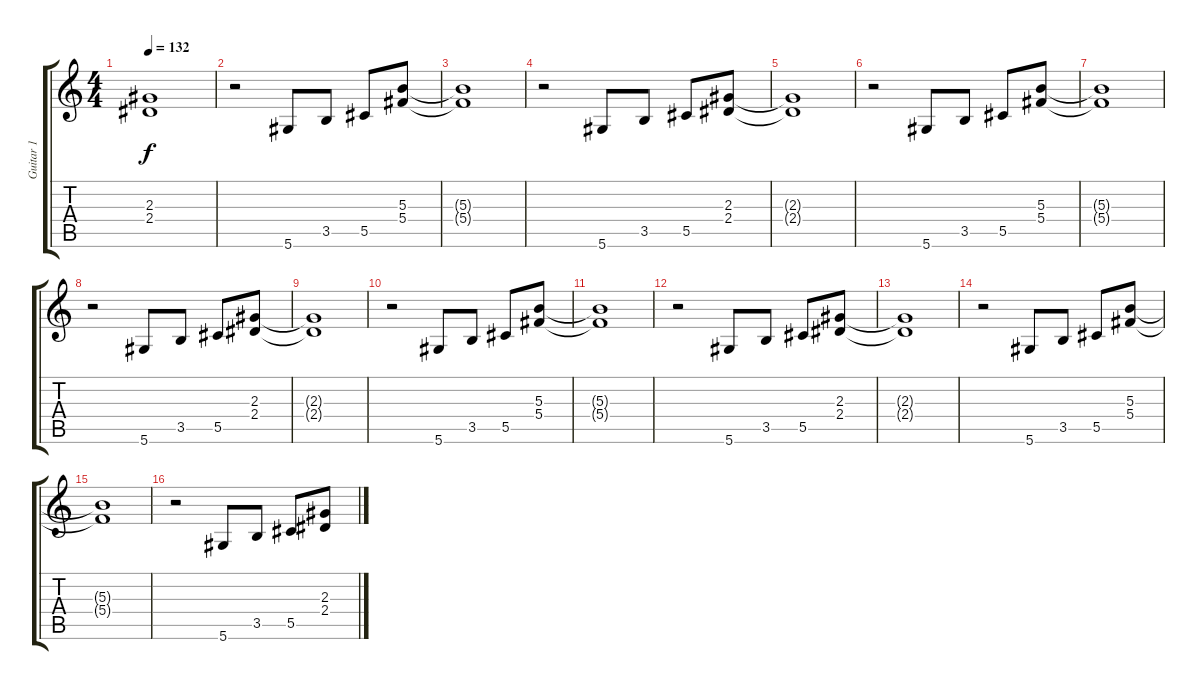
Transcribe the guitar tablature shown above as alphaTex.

\track ("Guitar 1" "Guitar 1") {instrument distortionguitar}
\staff {score tabs}
\tuning (Eb4 Bb3 Gb3 Db3 Ab2 Eb2) {hide}
\ts (4 4)
\tempo 132
\clef g2
\ks c
(2.3{t} 2.4{t}).1{dy f} |
r.2 5.6.8 3.5.8 5.5.8 (5.3 5.4).8 |
(5.3{t} 5.4{t}).1 |
r.2 5.6.8 3.5.8 5.5.8 (2.3 2.4).8 |
(2.3{t} 2.4{t}).1 |
r.2 5.6.8 3.5.8 5.5.8 (5.3 5.4).8 |
(5.3{t} 5.4{t}).1 |
r.2 5.6.8 3.5.8 5.5.8 (2.3 2.4).8 |
(2.3{t} 2.4{t}).1 |
r.2 5.6.8 3.5.8 5.5.8 (5.3 5.4).8 |
(5.3{t} 5.4{t}).1 |
r.2 5.6.8 3.5.8 5.5.8 (2.3 2.4).8 |
(2.3{t} 2.4{t}).1 |
r.2 5.6.8 3.5.8 5.5.8 (5.3 5.4).8 |
(5.3{t} 5.4{t}).1 |
r.2 5.6.8 3.5.8 5.5.8 (2.3 2.4).8
